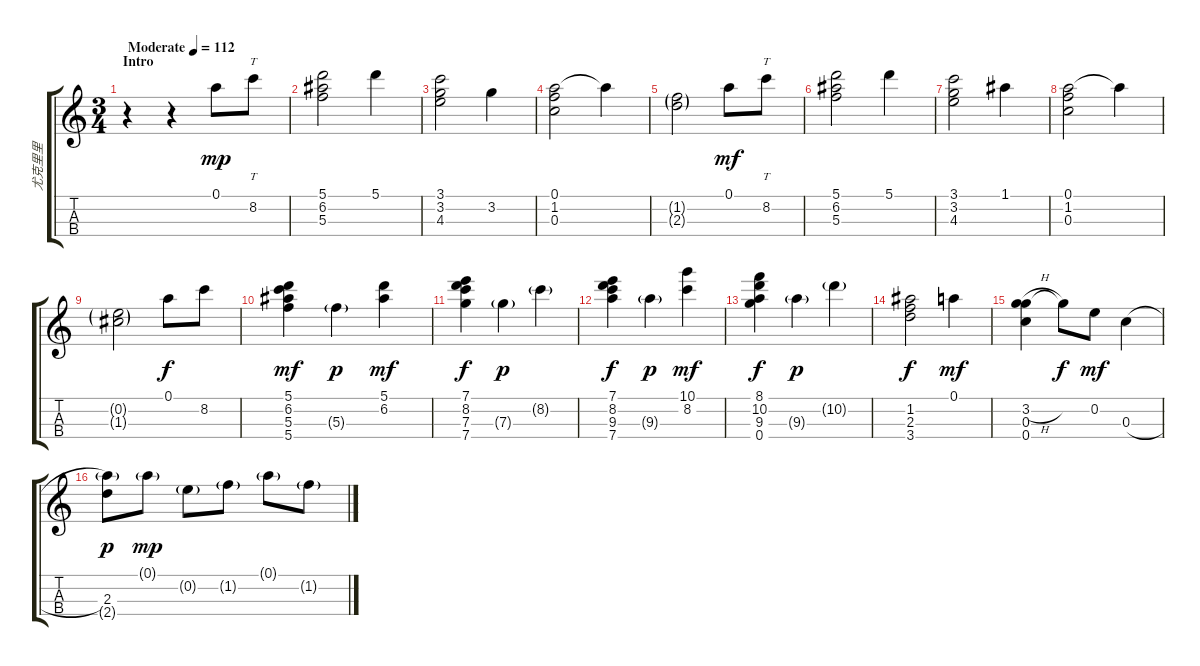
\track ("尤克里里" "尤克里里") {instrument acousticguitarsteel}
\staff {score tabs}
\tuning (A4 E4 C4 G4) {hide}
\ts (3 4)
\section ("" "Intro")
\tempo (112 "Moderate")
\clef g2
\ks c
r.4{dy mp instrument acousticguitarsteel} r.4 0.1.8 8.2.8{tt} |
(5.1 6.2 5.3).2 5.1.4 |
(3.1 3.2 4.3).2 3.2.4 |
(0.1 1.2 0.3).2 0.1{t}.4 |
(1.2{g} 2.3{g}).2 0.1.8{dy mf} 8.2.8{tt} |
(5.1 6.2 5.3).2 5.1.4 |
(3.1 3.2 4.3).2 1.1.4 |
(0.1 1.2 0.3).2 0.1{t}.4 |
(0.2{g} 1.3{g}).2 0.1.8{dy f} 8.2.8 |
(5.1 6.2 5.3 5.4).4{dy mf} 5.3{g}.4{dy p} (5.1 6.2).4{dy mf} |
(7.1 8.2 7.3 7.4).4{dy f} 7.3{g}.4{dy p} 8.2{g}.4 |
(7.1 8.2 9.3 7.4).4{dy f} 9.3{g}.4{dy p} (10.1 8.2).4{dy mf} |
(8.1 10.2 9.3 0.4).4{dy f} 9.3{g}.4{dy p} 10.2{g}.4 |
(1.2 2.3 3.4).2{dy f} 0.1.4{dy mf} |
(3.2{h} 0.3 0.4).4 3.2{t}.8{dy f} 0.2.8{dy mf} 0.3{h}.4 |
(2.3 2.4{g}).8{dy p} 0.1{g}.8{dy mp} 0.2{g}.8 1.2{g}.8 0.1{g}.8 1.2{g}.8
